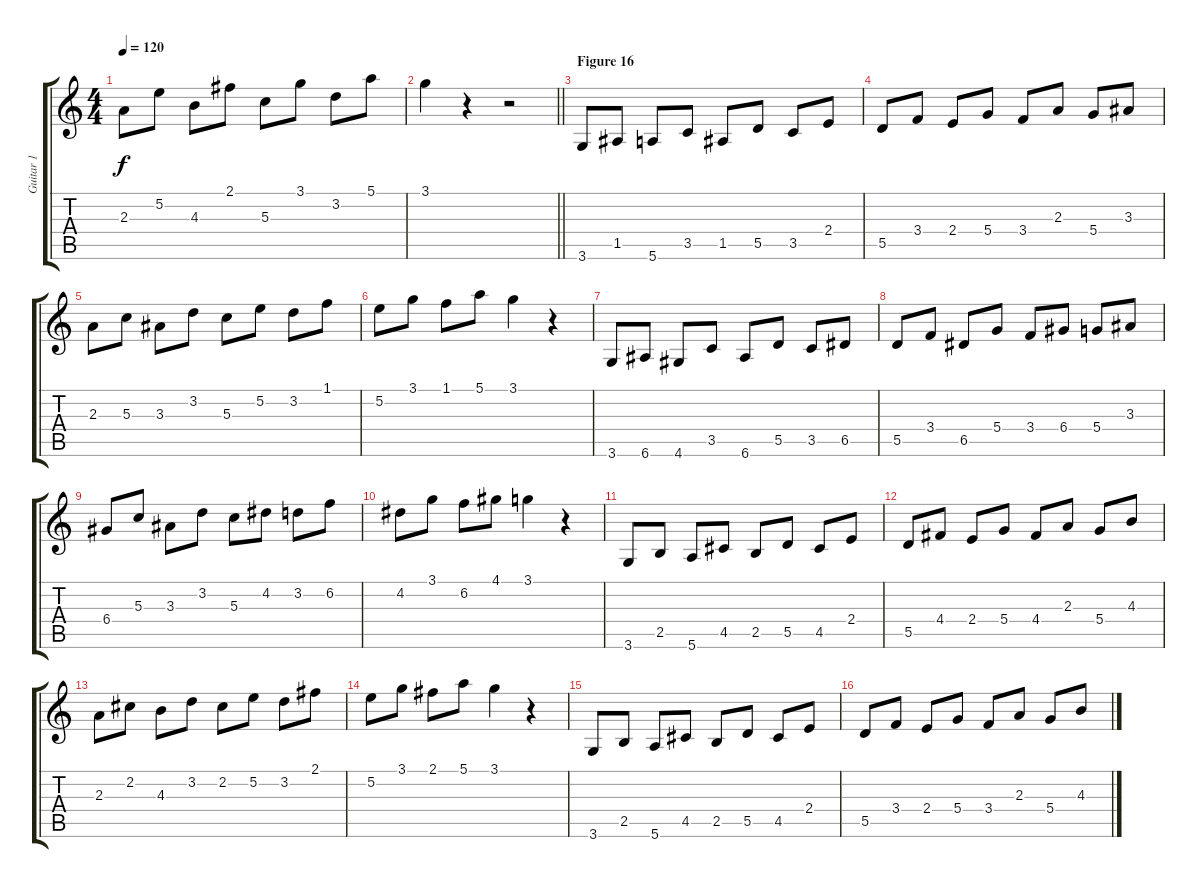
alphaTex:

\track ("Guitar 1" "Guitar 1") {instrument overdrivenguitar}
\staff {score tabs}
\tuning (E4 B3 G3 D3 A2 E2) {hide}
\ts (4 4)
\tempo 120
\clef g2
\ks c
2.3.8{dy f} 5.2.8 4.3.8 2.1.8 5.3.8 3.1.8 3.2.8 5.1.8 |
\barLineRight lightlight
3.1.4 r.4 r.2 |
\section ("" "Figure 16")
3.6.8 1.5.8 5.6.8 3.5.8 1.5.8 5.5.8 3.5.8 2.4.8 |
5.5.8 3.4.8 2.4.8 5.4.8 3.4.8 2.3.8 5.4.8 3.3.8 |
2.3.8 5.3.8 3.3.8 3.2.8 5.3.8 5.2.8 3.2.8 1.1.8 |
5.2.8 3.1.8 1.1.8 5.1.8 3.1.4 r.4 |
3.6.8 6.6.8 4.6.8 3.5.8 6.6.8 5.5.8 3.5.8 6.5.8 |
5.5.8 3.4.8 6.5.8 5.4.8 3.4.8 6.4.8 5.4.8 3.3.8 |
6.4.8 5.3.8 3.3.8 3.2.8 5.3.8 4.2.8 3.2.8 6.2.8 |
4.2.8 3.1.8 6.2.8 4.1.8 3.1.4 r.4 |
3.6.8 2.5.8 5.6.8 4.5.8 2.5.8 5.5.8 4.5.8 2.4.8 |
5.5.8 4.4.8 2.4.8 5.4.8 4.4.8 2.3.8 5.4.8 4.3.8 |
2.3.8 2.2.8 4.3.8 3.2.8 2.2.8 5.2.8 3.2.8 2.1.8 |
5.2.8 3.1.8 2.1.8 5.1.8 3.1.4 r.4 |
3.6.8 2.5.8 5.6.8 4.5.8 2.5.8 5.5.8 4.5.8 2.4.8 |
5.5.8 3.4.8 2.4.8 5.4.8 3.4.8 2.3.8 5.4.8 4.3.8
